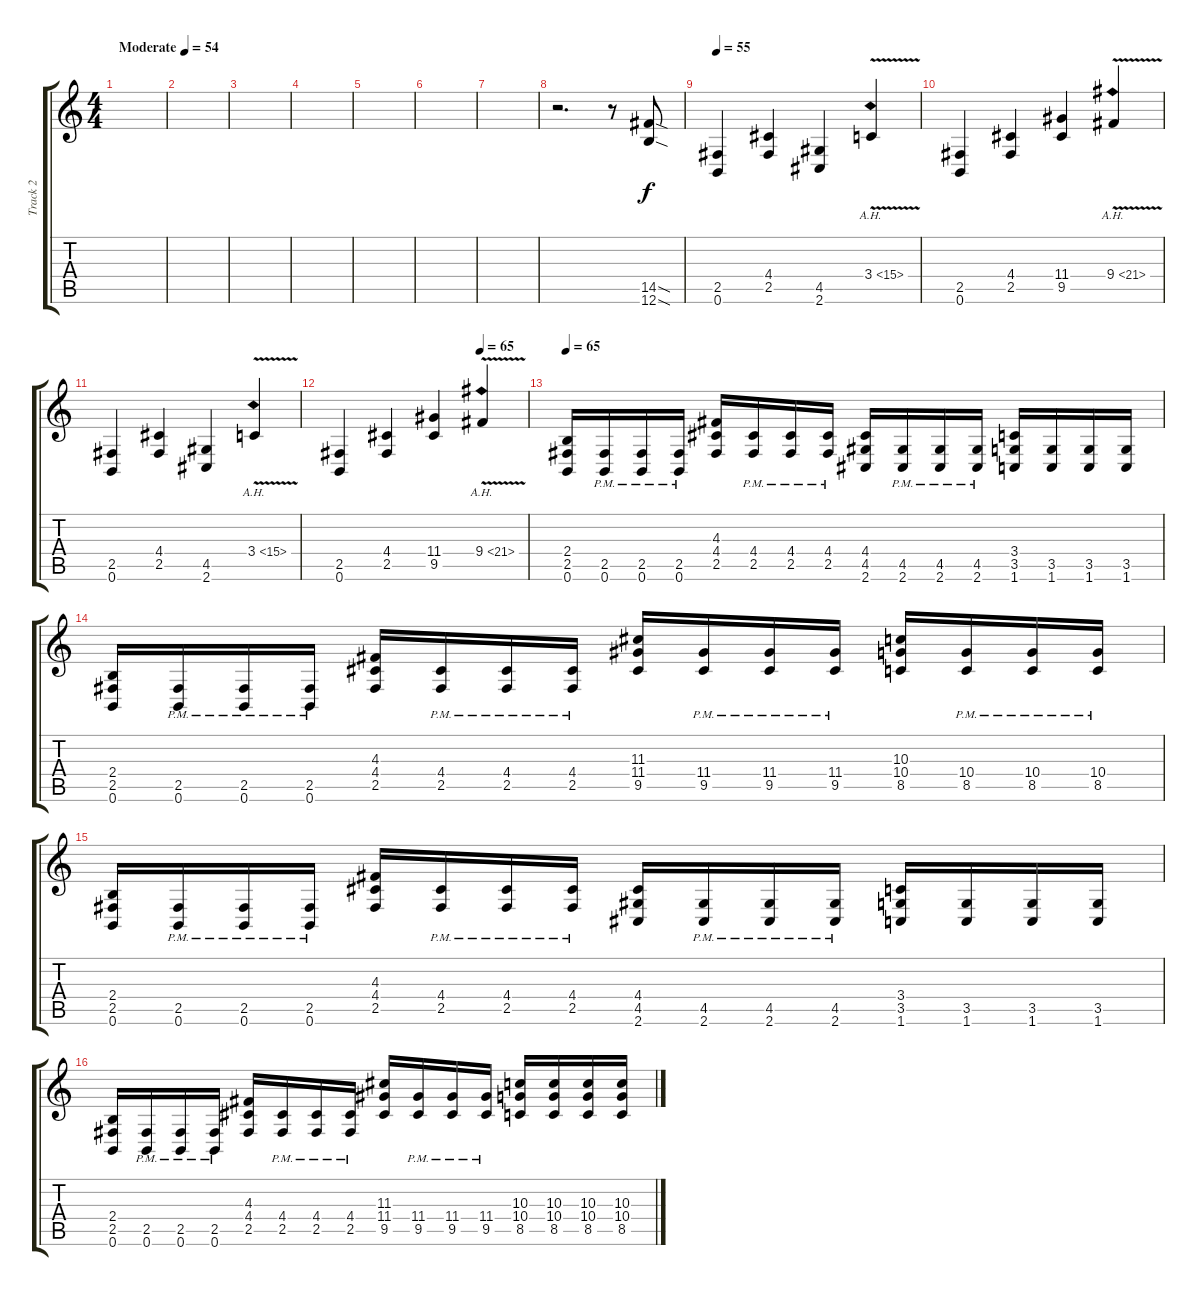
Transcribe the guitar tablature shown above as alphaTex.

\track ("Track 2" "Track 2") {instrument distortionguitar}
\staff {score tabs}
\tuning (B3 Gb3 D3 A2 E2 B1) {hide}
\ts (4 4)
\tempo (54 "Moderate")
\clef g2
\ks c
|
|
|
|
|
|
|
r.2{d} r.8 (14.5{sod} 12.6{sod}).8 |
\tempo 55
(2.5 0.6).4 (4.4 2.5).4 (4.5 2.6).4 3.4{ah 12 v}.4 |
(2.5 0.6).4 (4.4 2.5).4 (11.4 9.5).4 9.4{ah 12 v}.4 |
(2.5 0.6).4 (4.4 2.5).4 (4.5 2.6).4 3.4{ah 12 v}.4 |
\tempo (65 0.75)
(2.5 0.6).4 (4.4 2.5).4 (11.4 9.5).4 9.4{ah 12 v}.4 |
\tempo 65
(2.4 2.5 0.6).16 (2.5{pm} 0.6{pm}).16 (2.5{pm} 0.6{pm}).16 (2.5{pm} 0.6{pm}).16 (4.3 4.4 2.5).16 (4.4{pm} 2.5{pm}).16 (4.4{pm} 2.5{pm}).16 (4.4{pm} 2.5{pm}).16 (4.4 4.5 2.6).16 (4.5{pm} 2.6{pm}).16 (4.5{pm} 2.6{pm}).16 (4.5{pm} 2.6{pm}).16 (3.4 3.5 1.6).16 (3.5 1.6).16 (3.5 1.6).16 (3.5 1.6).16 |
(2.4 2.5 0.6).16 (2.5{pm} 0.6{pm}).16 (2.5{pm} 0.6{pm}).16 (2.5{pm} 0.6{pm}).16 (4.3 4.4 2.5).16 (4.4{pm} 2.5{pm}).16 (4.4{pm} 2.5{pm}).16 (4.4{pm} 2.5{pm}).16 (11.3 11.4 9.5).16 (11.4{pm} 9.5{pm}).16 (11.4{pm} 9.5{pm}).16 (11.4{pm} 9.5{pm}).16 (10.3 10.4 8.5).16 (10.4{pm} 8.5{pm}).16 (10.4{pm} 8.5{pm}).16 (10.4{pm} 8.5{pm}).16 |
(2.4 2.5 0.6).16 (2.5{pm} 0.6{pm}).16 (2.5{pm} 0.6{pm}).16 (2.5{pm} 0.6{pm}).16 (4.3 4.4 2.5).16 (4.4{pm} 2.5{pm}).16 (4.4{pm} 2.5{pm}).16 (4.4{pm} 2.5{pm}).16 (4.4 4.5 2.6).16 (4.5{pm} 2.6{pm}).16 (4.5{pm} 2.6{pm}).16 (4.5{pm} 2.6{pm}).16 (3.4 3.5 1.6).16 (3.5 1.6).16 (3.5 1.6).16 (3.5 1.6).16 |
(2.4 2.5 0.6).16 (2.5{pm} 0.6{pm}).16 (2.5{pm} 0.6{pm}).16 (2.5{pm} 0.6{pm}).16 (4.3 4.4 2.5).16 (4.4{pm} 2.5{pm}).16 (4.4{pm} 2.5{pm}).16 (4.4{pm} 2.5{pm}).16 (11.3 11.4 9.5).16 (11.4{pm} 9.5{pm}).16 (11.4{pm} 9.5{pm}).16 (11.4{pm} 9.5{pm}).16 (10.3 10.4 8.5).16 (10.3 10.4 8.5).16 (10.3 10.4 8.5).16 (10.3 10.4 8.5).16
